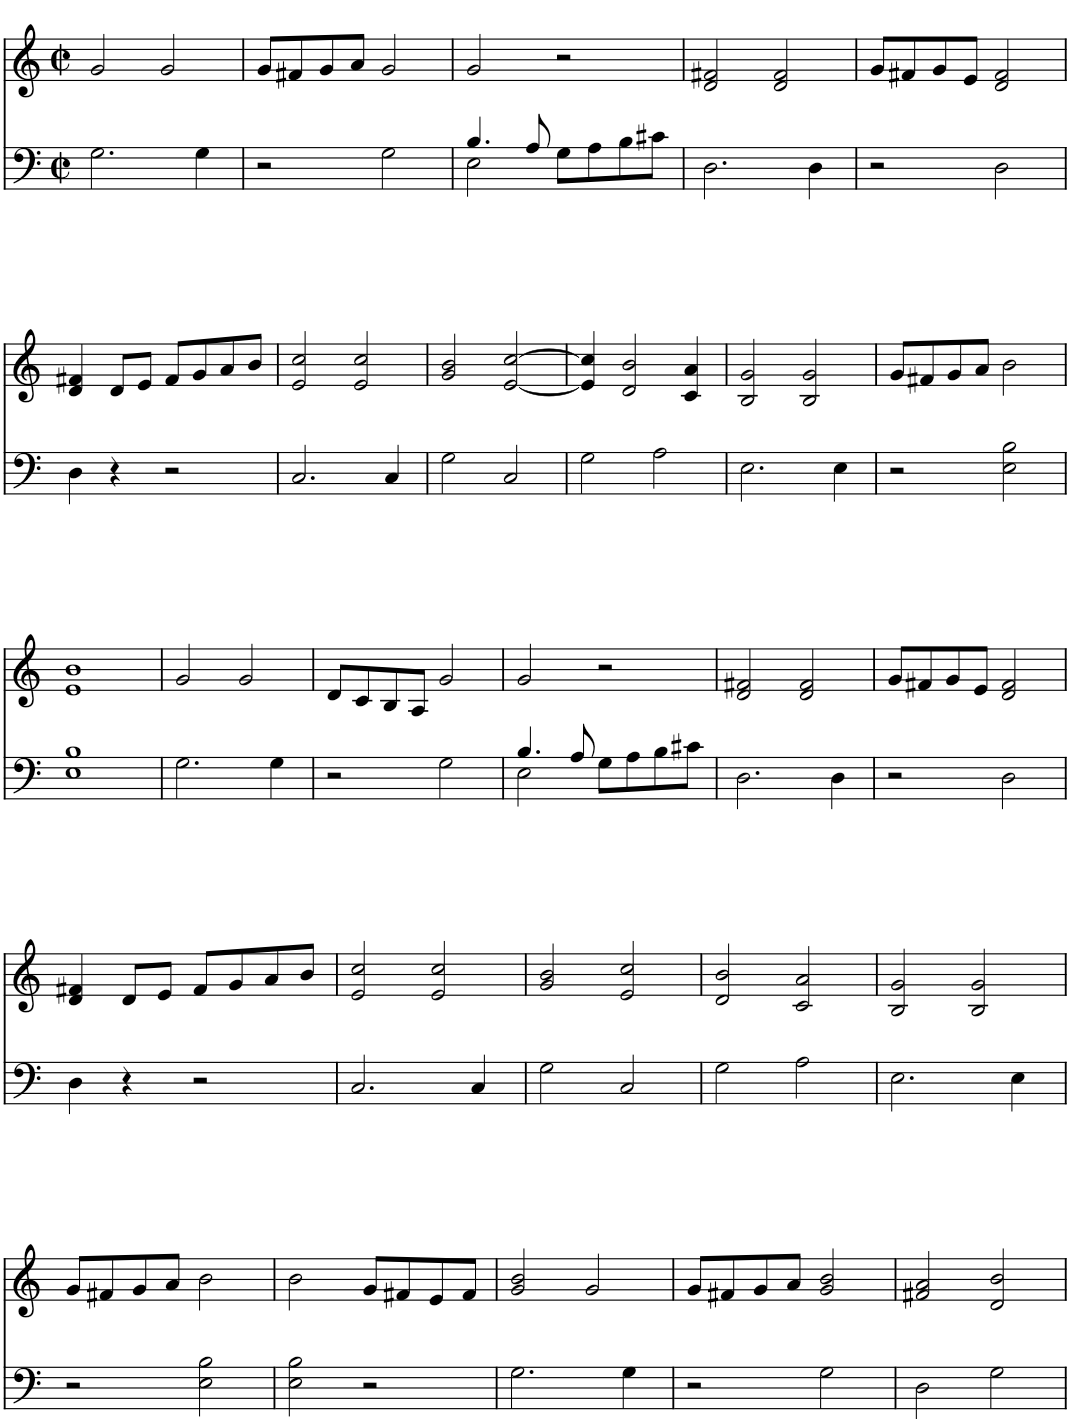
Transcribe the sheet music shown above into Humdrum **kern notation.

**kern	**kern
*part1	*part1
*staff2	*staff1
*I"Laute	*
*clefF4	*clefG2
*k[]	*k[]
*M2/2	*M2/2
*met(c|)	*met(c|)
=1	=1
2.G\	2g/
.	2g/
4G\	.
=2	=2
2r	8g/L
.	8f#X/
.	8g/
.	8a/J
2G\	2g/
=3	=3
*^	*
4.B/	2E\	2g/
8A/	.	.
8G\L	2ryy	2r
8A\	.	.
8B\	.	.
8c#X\J	.	.
*v	*v	*
=4	=4
2.D\	2d/ 2f#X/
.	2d/ 2f#/
4D\	.
=5	=5
2r	8g/L
.	8f#X/
.	8g/
.	8e/J
2D\	2d/ 2f#/
!!LO:LB:g=z
=6	=6
4D\	4d/ 4f#X/
4r	8d/L
.	8e/J
2r	8f#/L
.	8g/
.	8a/
.	8b/J
=7	=7
2.C/	2e/ 2cc/
.	2e/ 2cc/
4C/	.
=8	=8
2G\	2g/ 2b/
2C/	[2e/ [2cc/
=9	=9
2G\	4e/] 4cc/]
.	2d/ 2b/
2A\	.
.	4c/ 4a/
=10	=10
2.E\	2B/ 2g/
.	2B/ 2g/
4E\	.
=11	=11
2r	8g/L
.	8f#X/
.	8g/
.	8a/J
2E\ 2B\	2b\
!!LO:LB:g=z
=12	=12
1E 1B	1e 1b
=13	=13
2.G\	2g/
.	2g/
4G\	.
=14	=14
2r	8d/L
.	8c/
.	8B/
.	8A/J
2G\	2g/
=15	=15
*^	*
4.B/	2E\	2g/
8A/	.	.
8G\L	2ryy	2r
8A\	.	.
8B\	.	.
8c#X\J	.	.
*v	*v	*
=16	=16
2.D\	2d/ 2f#X/
.	2d/ 2f#/
4D\	.
=17	=17
2r	8g/L
.	8f#X/
.	8g/
.	8e/J
2D\	2d/ 2f#/
!!LO:LB:g=z
=18	=18
4D\	4d/ 4f#X/
4r	8d/L
.	8e/J
2r	8f#/L
.	8g/
.	8a/
.	8b/J
=19	=19
2.C/	2e/ 2cc/
.	2e/ 2cc/
4C/	.
=20	=20
2G\	2g/ 2b/
2C/	2e/ 2cc/
=21	=21
2G\	2d/ 2b/
2A\	2c/ 2a/
=22	=22
2.E\	2B/ 2g/
.	2B/ 2g/
4E\	.
!!LO:LB:g=z
=23	=23
2r	8g/L
.	8f#X/
.	8g/
.	8a/J
2E\ 2B\	2b\
=24	=24
2E\ 2B\	2b\
2r	8g/L
.	8f#X/
.	8e/
.	8f#/J
=25	=25
2.G\	2g/ 2b/
.	2g/
4G\	.
=26	=26
2r	8g/L
.	8f#X/
.	8g/
.	8a/J
2G\	2g/ 2b/
=27	=27
2D\	2f#X/ 2a/
2G\	2d/ 2b/
=	=
*-	*-
